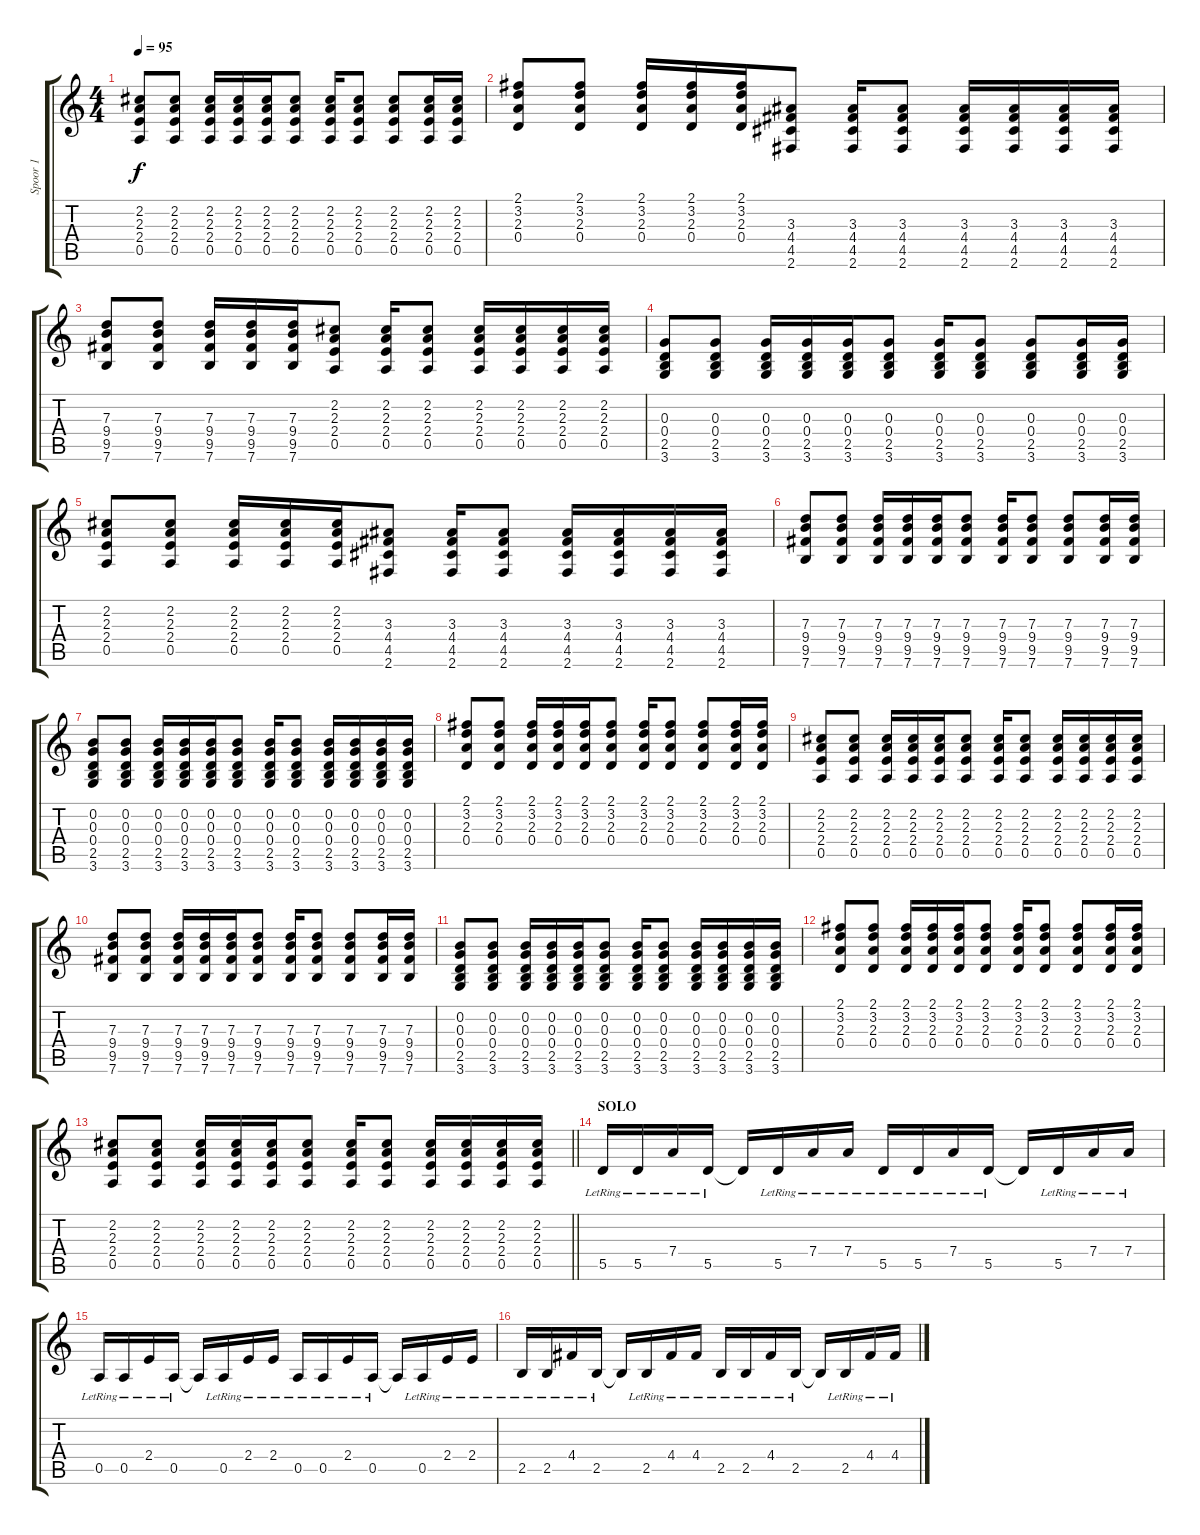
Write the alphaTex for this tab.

\track ("Spoor 1" "Spoor 1") {instrument acousticguitarsteel}
\staff {score tabs}
\tuning (E4 B3 G3 D3 A2 E2) {hide}
\ts (4 4)
\tempo 95
\clef g2
\ks c
(2.2 2.3 2.4 0.5).8{dy f} (2.2 2.3 2.4 0.5).8 (2.2 2.3 2.4 0.5).16 (2.2 2.3 2.4 0.5).16 (2.2 2.3 2.4 0.5).16 (2.2 2.3 2.4 0.5).8 (2.2 2.3 2.4 0.5).16 (2.2 2.3 2.4 0.5).8 (2.2 2.3 2.4 0.5).8 (2.2 2.3 2.4 0.5).16 (2.2 2.3 2.4 0.5).16 |
(2.1 3.2 2.3 0.4).8 (2.1 3.2 2.3 0.4).8 (2.1 3.2 2.3 0.4).16 (2.1 3.2 2.3 0.4).16 (2.1 3.2 2.3 0.4).16 (3.3 4.4 4.5 2.6).8 (3.3 4.4 4.5 2.6).16 (3.3 4.4 4.5 2.6).8 (3.3 4.4 4.5 2.6).16 (3.3 4.4 4.5 2.6).16 (3.3 4.4 4.5 2.6).16 (3.3 4.4 4.5 2.6).16 |
(7.3 9.4 9.5 7.6).8 (7.3 9.4 9.5 7.6).8 (7.3 9.4 9.5 7.6).16 (7.3 9.4 9.5 7.6).16 (7.3 9.4 9.5 7.6).16 (2.2 2.3 2.4 0.5).8 (2.2 2.3 2.4 0.5).16 (2.2 2.3 2.4 0.5).8 (2.2 2.3 2.4 0.5).16 (2.2 2.3 2.4 0.5).16 (2.2 2.3 2.4 0.5).16 (2.2 2.3 2.4 0.5).16 |
(0.3 0.4 2.5 3.6).8 (0.3 0.4 2.5 3.6).8 (0.3 0.4 2.5 3.6).16 (0.3 0.4 2.5 3.6).16 (0.3 0.4 2.5 3.6).16 (0.3 0.4 2.5 3.6).8 (0.3 0.4 2.5 3.6).16 (0.3 0.4 2.5 3.6).8 (0.3 0.4 2.5 3.6).8 (0.3 0.4 2.5 3.6).16 (0.3 0.4 2.5 3.6).16 |
(2.2 2.3 2.4 0.5).8 (2.2 2.3 2.4 0.5).8 (2.2 2.3 2.4 0.5).16 (2.2 2.3 2.4 0.5).16 (2.2 2.3 2.4 0.5).16 (3.3 4.4 4.5 2.6).8 (3.3 4.4 4.5 2.6).16 (3.3 4.4 4.5 2.6).8 (3.3 4.4 4.5 2.6).16 (3.3 4.4 4.5 2.6).16 (3.3 4.4 4.5 2.6).16 (3.3 4.4 4.5 2.6).16 |
(7.3 9.4 9.5 7.6).8 (7.3 9.4 9.5 7.6).8 (7.3 9.4 9.5 7.6).16 (7.3 9.4 9.5 7.6).16 (7.3 9.4 9.5 7.6).16 (7.3 9.4 9.5 7.6).8 (7.3 9.4 9.5 7.6).16 (7.3 9.4 9.5 7.6).8 (7.3 9.4 9.5 7.6).8 (7.3 9.4 9.5 7.6).16 (7.3 9.4 9.5 7.6).16 |
(0.2 0.3 0.4 2.5 3.6).8 (0.2 0.3 0.4 2.5 3.6).8 (0.2 0.3 0.4 2.5 3.6).16 (0.2 0.3 0.4 2.5 3.6).16 (0.2 0.3 0.4 2.5 3.6).16 (0.2 0.3 0.4 2.5 3.6).8 (0.2 0.3 0.4 2.5 3.6).16 (0.2 0.3 0.4 2.5 3.6).8 (0.2 0.3 0.4 2.5 3.6).16 (0.2 0.3 0.4 2.5 3.6).16 (0.2 0.3 0.4 2.5 3.6).16 (0.2 0.3 0.4 2.5 3.6).16 |
(2.1 3.2 2.3 0.4).8 (2.1 3.2 2.3 0.4).8 (2.1 3.2 2.3 0.4).16 (2.1 3.2 2.3 0.4).16 (2.1 3.2 2.3 0.4).16 (2.1 3.2 2.3 0.4).8 (2.1 3.2 2.3 0.4).16 (2.1 3.2 2.3 0.4).8 (2.1 3.2 2.3 0.4).8 (2.1 3.2 2.3 0.4).16 (2.1 3.2 2.3 0.4).16 |
(2.2 2.3 2.4 0.5).8 (2.2 2.3 2.4 0.5).8 (2.2 2.3 2.4 0.5).16 (2.2 2.3 2.4 0.5).16 (2.2 2.3 2.4 0.5).16 (2.2 2.3 2.4 0.5).8 (2.2 2.3 2.4 0.5).16 (2.2 2.3 2.4 0.5).8 (2.2 2.3 2.4 0.5).16 (2.2 2.3 2.4 0.5).16 (2.2 2.3 2.4 0.5).16 (2.2 2.3 2.4 0.5).16 |
(7.3 9.4 9.5 7.6).8 (7.3 9.4 9.5 7.6).8 (7.3 9.4 9.5 7.6).16 (7.3 9.4 9.5 7.6).16 (7.3 9.4 9.5 7.6).16 (7.3 9.4 9.5 7.6).8 (7.3 9.4 9.5 7.6).16 (7.3 9.4 9.5 7.6).8 (7.3 9.4 9.5 7.6).8 (7.3 9.4 9.5 7.6).16 (7.3 9.4 9.5 7.6).16 |
(0.2 0.3 0.4 2.5 3.6).8 (0.2 0.3 0.4 2.5 3.6).8 (0.2 0.3 0.4 2.5 3.6).16 (0.2 0.3 0.4 2.5 3.6).16 (0.2 0.3 0.4 2.5 3.6).16 (0.2 0.3 0.4 2.5 3.6).8 (0.2 0.3 0.4 2.5 3.6).16 (0.2 0.3 0.4 2.5 3.6).8 (0.2 0.3 0.4 2.5 3.6).16 (0.2 0.3 0.4 2.5 3.6).16 (0.2 0.3 0.4 2.5 3.6).16 (0.2 0.3 0.4 2.5 3.6).16 |
(2.1 3.2 2.3 0.4).8 (2.1 3.2 2.3 0.4).8 (2.1 3.2 2.3 0.4).16 (2.1 3.2 2.3 0.4).16 (2.1 3.2 2.3 0.4).16 (2.1 3.2 2.3 0.4).8 (2.1 3.2 2.3 0.4).16 (2.1 3.2 2.3 0.4).8 (2.1 3.2 2.3 0.4).8 (2.1 3.2 2.3 0.4).16 (2.1 3.2 2.3 0.4).16 |
\barLineRight lightlight
(2.2 2.3 2.4 0.5).8 (2.2 2.3 2.4 0.5).8 (2.2 2.3 2.4 0.5).16 (2.2 2.3 2.4 0.5).16 (2.2 2.3 2.4 0.5).16 (2.2 2.3 2.4 0.5).8 (2.2 2.3 2.4 0.5).16 (2.2 2.3 2.4 0.5).8 (2.2 2.3 2.4 0.5).16 (2.2 2.3 2.4 0.5).16 (2.2 2.3 2.4 0.5).16 (2.2 2.3 2.4 0.5).16 |
\section ("" "SOLO")
5.5{lr}.16 5.5{lr}.16 7.4{lr}.16 5.5{lr}.16 5.5{t}.16 5.5{lr}.16 7.4{lr}.16 7.4{lr}.16 5.5{lr}.16 5.5{lr}.16 7.4{lr}.16 5.5{lr}.16 5.5{t}.16 5.5{lr}.16 7.4{lr}.16 7.4{lr}.16 |
0.5{lr}.16 0.5{lr}.16 2.4{lr}.16 0.5{lr}.16 0.5{t}.16 0.5{lr}.16 2.4{lr}.16 2.4{lr}.16 0.5{lr}.16 0.5{lr}.16 2.4{lr}.16 0.5{lr}.16 0.5{t}.16 0.5{lr}.16 2.4{lr}.16 2.4{lr}.16 |
2.5{lr}.16 2.5{lr}.16 4.4{lr}.16 2.5{lr}.16 2.5{t}.16 2.5{lr}.16 4.4{lr}.16 4.4{lr}.16 2.5{lr}.16 2.5{lr}.16 4.4{lr}.16 2.5{lr}.16 2.5{t}.16 2.5{lr}.16 4.4{lr}.16 4.4{lr}.16
